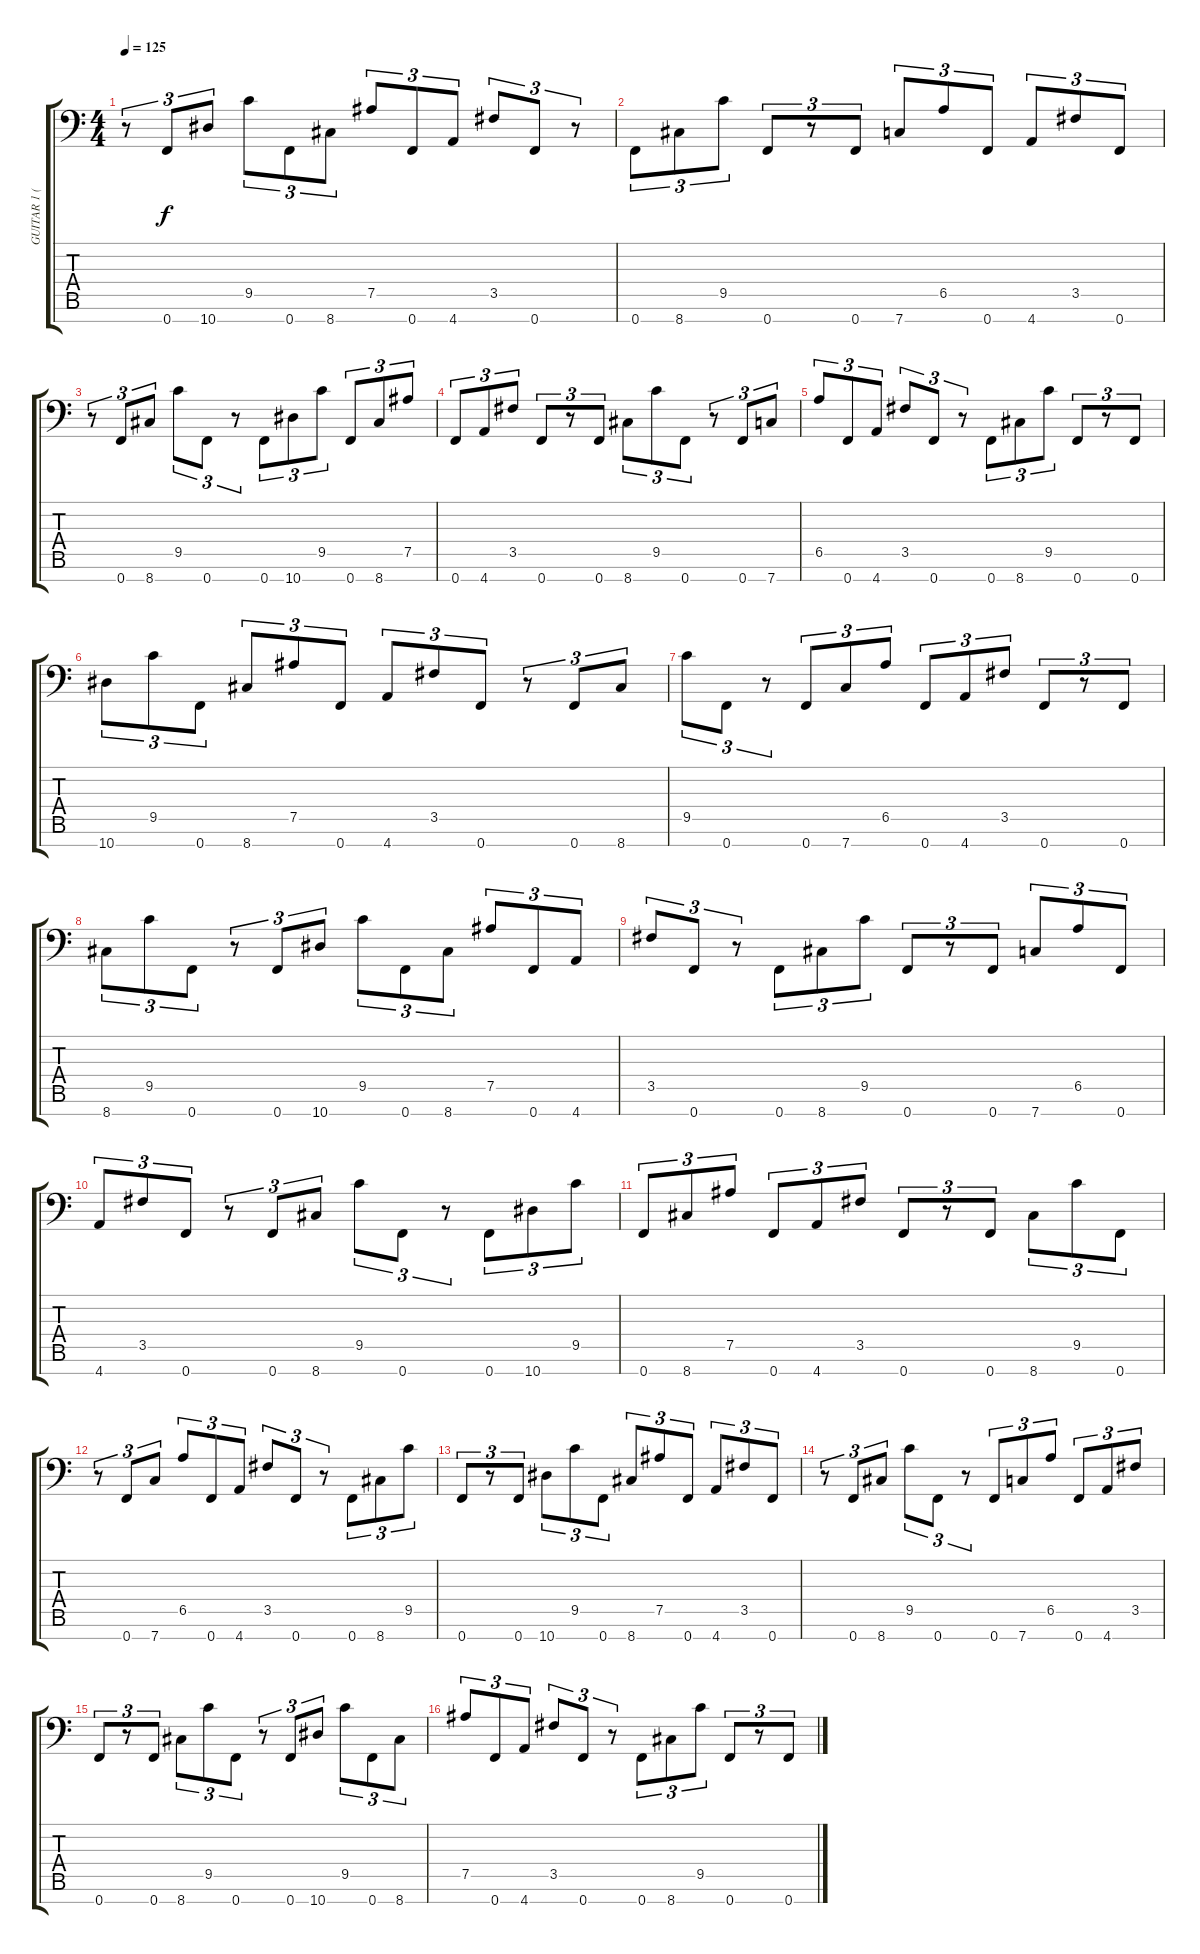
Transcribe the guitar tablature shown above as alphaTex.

\track ("GUITAR 1 (Fredrik Thordendal)" "GUITAR 1 (") {instrument overdrivenguitar}
\staff {score tabs}
\tuning (Bb3 F3 Db3 Ab2 Eb2 Bb1 F1) {hide}
\ts (4 4)
\tempo 125
\clef f4
\ks c
r.8{tu (3 2) dy f} 0.7.8{tu (3 2)} 10.7.8{tu (3 2)} 9.5.8{tu (3 2)} 0.7.8{tu (3 2)} 8.7.8{tu (3 2)} 7.5.8{tu (3 2)} 0.7.8{tu (3 2)} 4.7.8{tu (3 2)} 3.5.8{tu (3 2)} 0.7.8{tu (3 2)} r.8{tu (3 2)} |
0.7.8{tu (3 2)} 8.7.8{tu (3 2)} 9.5.8{tu (3 2)} 0.7.8{tu (3 2)} r.8{tu (3 2)} 0.7.8{tu (3 2)} 7.7.8{tu (3 2)} 6.5.8{tu (3 2)} 0.7.8{tu (3 2)} 4.7.8{tu (3 2)} 3.5.8{tu (3 2)} 0.7.8{tu (3 2)} |
r.8{tu (3 2)} 0.7.8{tu (3 2)} 8.7.8{tu (3 2)} 9.5.8{tu (3 2)} 0.7.8{tu (3 2)} r.8{tu (3 2)} 0.7.8{tu (3 2)} 10.7.8{tu (3 2)} 9.5.8{tu (3 2)} 0.7.8{tu (3 2)} 8.7.8{tu (3 2)} 7.5.8{tu (3 2)} |
0.7.8{tu (3 2)} 4.7.8{tu (3 2)} 3.5.8{tu (3 2)} 0.7.8{tu (3 2)} r.8{tu (3 2)} 0.7.8{tu (3 2)} 8.7.8{tu (3 2)} 9.5.8{tu (3 2)} 0.7.8{tu (3 2)} r.8{tu (3 2)} 0.7.8{tu (3 2)} 7.7.8{tu (3 2)} |
6.5.8{tu (3 2)} 0.7.8{tu (3 2)} 4.7.8{tu (3 2)} 3.5.8{tu (3 2)} 0.7.8{tu (3 2)} r.8{tu (3 2)} 0.7.8{tu (3 2)} 8.7.8{tu (3 2)} 9.5.8{tu (3 2)} 0.7.8{tu (3 2)} r.8{tu (3 2)} 0.7.8{tu (3 2)} |
10.7.8{tu (3 2)} 9.5.8{tu (3 2)} 0.7.8{tu (3 2)} 8.7.8{tu (3 2)} 7.5.8{tu (3 2)} 0.7.8{tu (3 2)} 4.7.8{tu (3 2)} 3.5.8{tu (3 2)} 0.7.8{tu (3 2)} r.8{tu (3 2)} 0.7.8{tu (3 2)} 8.7.8{tu (3 2)} |
9.5.8{tu (3 2)} 0.7.8{tu (3 2)} r.8{tu (3 2)} 0.7.8{tu (3 2)} 7.7.8{tu (3 2)} 6.5.8{tu (3 2)} 0.7.8{tu (3 2)} 4.7.8{tu (3 2)} 3.5.8{tu (3 2)} 0.7.8{tu (3 2)} r.8{tu (3 2)} 0.7.8{tu (3 2)} |
8.7.8{tu (3 2)} 9.5.8{tu (3 2)} 0.7.8{tu (3 2)} r.8{tu (3 2)} 0.7.8{tu (3 2)} 10.7.8{tu (3 2)} 9.5.8{tu (3 2)} 0.7.8{tu (3 2)} 8.7.8{tu (3 2)} 7.5.8{tu (3 2)} 0.7.8{tu (3 2)} 4.7.8{tu (3 2)} |
3.5.8{tu (3 2)} 0.7.8{tu (3 2)} r.8{tu (3 2)} 0.7.8{tu (3 2)} 8.7.8{tu (3 2)} 9.5.8{tu (3 2)} 0.7.8{tu (3 2)} r.8{tu (3 2)} 0.7.8{tu (3 2)} 7.7.8{tu (3 2)} 6.5.8{tu (3 2)} 0.7.8{tu (3 2)} |
4.7.8{tu (3 2)} 3.5.8{tu (3 2)} 0.7.8{tu (3 2)} r.8{tu (3 2)} 0.7.8{tu (3 2)} 8.7.8{tu (3 2)} 9.5.8{tu (3 2)} 0.7.8{tu (3 2)} r.8{tu (3 2)} 0.7.8{tu (3 2)} 10.7.8{tu (3 2)} 9.5.8{tu (3 2)} |
0.7.8{tu (3 2)} 8.7.8{tu (3 2)} 7.5.8{tu (3 2)} 0.7.8{tu (3 2)} 4.7.8{tu (3 2)} 3.5.8{tu (3 2)} 0.7.8{tu (3 2)} r.8{tu (3 2)} 0.7.8{tu (3 2)} 8.7.8{tu (3 2)} 9.5.8{tu (3 2)} 0.7.8{tu (3 2)} |
r.8{tu (3 2)} 0.7.8{tu (3 2)} 7.7.8{tu (3 2)} 6.5.8{tu (3 2)} 0.7.8{tu (3 2)} 4.7.8{tu (3 2)} 3.5.8{tu (3 2)} 0.7.8{tu (3 2)} r.8{tu (3 2)} 0.7.8{tu (3 2)} 8.7.8{tu (3 2)} 9.5.8{tu (3 2)} |
0.7.8{tu (3 2)} r.8{tu (3 2)} 0.7.8{tu (3 2)} 10.7.8{tu (3 2)} 9.5.8{tu (3 2)} 0.7.8{tu (3 2)} 8.7.8{tu (3 2)} 7.5.8{tu (3 2)} 0.7.8{tu (3 2)} 4.7.8{tu (3 2)} 3.5.8{tu (3 2)} 0.7.8{tu (3 2)} |
r.8{tu (3 2)} 0.7.8{tu (3 2)} 8.7.8{tu (3 2)} 9.5.8{tu (3 2)} 0.7.8{tu (3 2)} r.8{tu (3 2)} 0.7.8{tu (3 2)} 7.7.8{tu (3 2)} 6.5.8{tu (3 2)} 0.7.8{tu (3 2)} 4.7.8{tu (3 2)} 3.5.8{tu (3 2)} |
0.7.8{tu (3 2)} r.8{tu (3 2)} 0.7.8{tu (3 2)} 8.7.8{tu (3 2)} 9.5.8{tu (3 2)} 0.7.8{tu (3 2)} r.8{tu (3 2)} 0.7.8{tu (3 2)} 10.7.8{tu (3 2)} 9.5.8{tu (3 2)} 0.7.8{tu (3 2)} 8.7.8{tu (3 2)} |
7.5.8{tu (3 2)} 0.7.8{tu (3 2)} 4.7.8{tu (3 2)} 3.5.8{tu (3 2)} 0.7.8{tu (3 2)} r.8{tu (3 2)} 0.7.8{tu (3 2)} 8.7.8{tu (3 2)} 9.5.8{tu (3 2)} 0.7.8{tu (3 2)} r.8{tu (3 2)} 0.7.8{tu (3 2)}
